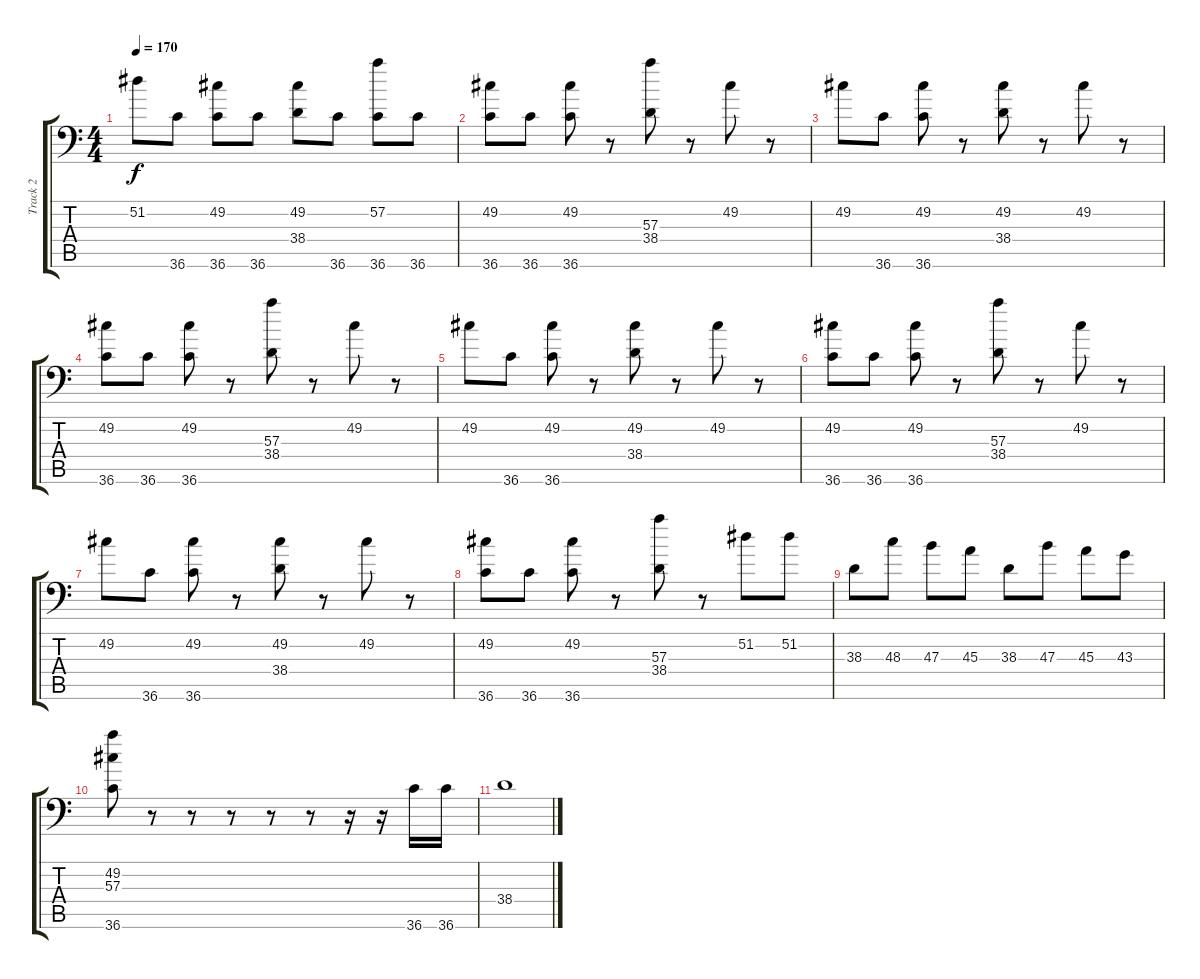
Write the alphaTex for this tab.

\track ("Track 2" "Track 2") {instrument acousticgrandpiano}
\staff {score tabs}
\tuning (C-1 C-1 C-1 C-1 C-1 C-1) {hide}
\ts (4 4)
\tempo 170
\clef f4
\ks c
51.2.8{dy f} 36.6.8 (49.2 36.6).8 36.6.8 (49.2 38.4).8 36.6.8 (57.2 36.6).8 36.6.8 |
(49.2 36.6).8 36.6.8 (49.2 36.6).8 r.8 (57.3 38.4).8 r.8 49.2.8 r.8 |
49.2.8 36.6.8 (49.2 36.6).8 r.8 (49.2 38.4).8 r.8 49.2.8 r.8 |
(49.2 36.6).8 36.6.8 (49.2 36.6).8 r.8 (57.3 38.4).8 r.8 49.2.8 r.8 |
49.2.8 36.6.8 (49.2 36.6).8 r.8 (49.2 38.4).8 r.8 49.2.8 r.8 |
(49.2 36.6).8 36.6.8 (49.2 36.6).8 r.8 (57.3 38.4).8 r.8 49.2.8 r.8 |
49.2.8 36.6.8 (49.2 36.6).8 r.8 (49.2 38.4).8 r.8 49.2.8 r.8 |
(49.2 36.6).8 36.6.8 (49.2 36.6).8 r.8 (57.3 38.4).8 r.8 51.2.8 51.2.8 |
38.3.8 48.3.8 47.3.8 45.3.8 38.3.8 47.3.8 45.3.8 43.3.8 |
(49.2 57.3 36.6).8 r.8 r.8 r.8 r.8 r.8 r.16 r.16 36.6.16 36.6.16 |
38.4.1
